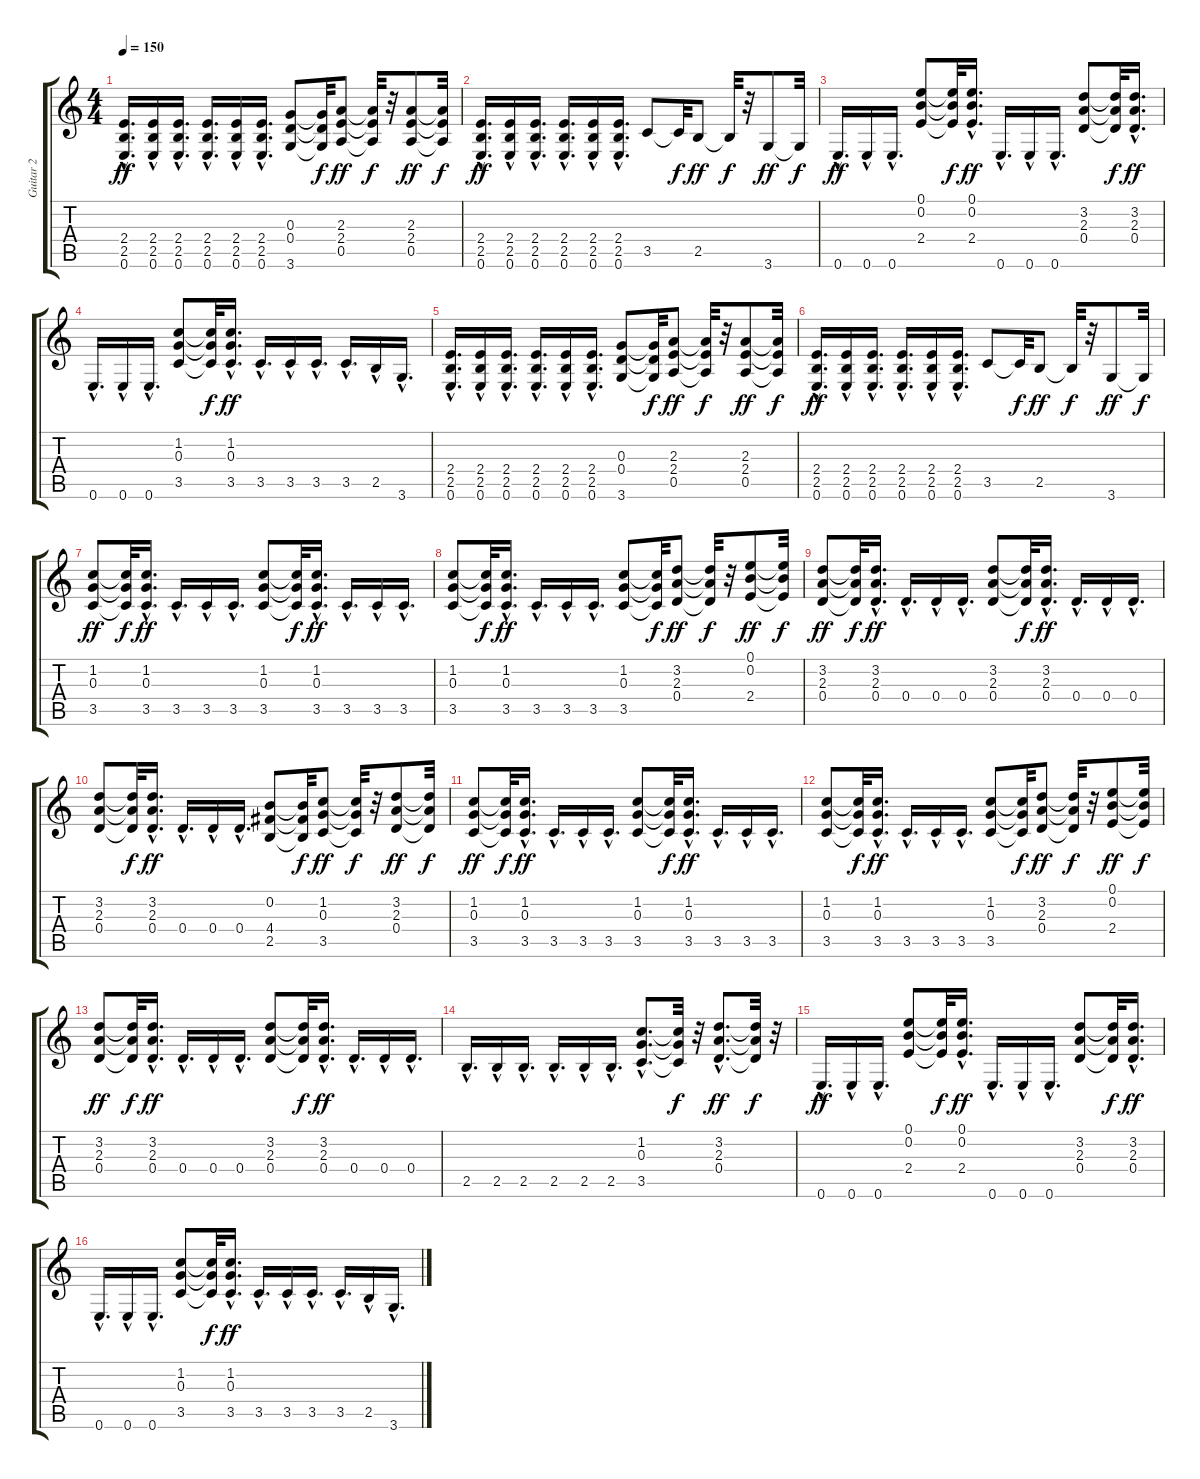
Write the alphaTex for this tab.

\track ("Guitar 2" "Guitar 2") {instrument overdrivenguitar}
\staff {score tabs}
\tuning (E4 B3 G3 D3 A2 E2) {hide}
\ts (4 4)
\tempo 150
\clef g2
\ks c
(2.4{hac} 2.5{hac} 0.6{hac}).16{d dy ff} (2.4{hac} 2.5{hac} 0.6{hac}).16 (2.4{hac} 2.5{hac} 0.6{hac}).16{d} (2.4{hac} 2.5{hac} 0.6{hac}).16{d} (2.4{hac} 2.5{hac} 0.6{hac}).16 (2.4{hac} 2.5{hac} 0.6{hac}).16{d} (0.3 0.4 3.6).8 (0.3{t} 0.4{t} 3.6{t}).32{dy f} (2.3 2.4 0.5).8{dy ff} (2.3{t} 2.4{t} 0.5{t}).32{dy f} r.32 (2.3 2.4 0.5).8{dy ff} (2.3{t} 2.4{t} 0.5{t}).32{dy f} |
(2.4{hac} 2.5{hac} 0.6{hac}).16{d dy ff} (2.4{hac} 2.5{hac} 0.6{hac}).16 (2.4{hac} 2.5{hac} 0.6{hac}).16{d} (2.4{hac} 2.5{hac} 0.6{hac}).16{d} (2.4{hac} 2.5{hac} 0.6{hac}).16 (2.4{hac} 2.5{hac} 0.6{hac}).16{d} 3.5.8 3.5{t}.32{dy f} 2.5.8{dy ff} 2.5{t}.32{dy f} r.32 3.6.8{dy ff} 3.6{t}.32{dy f} |
0.6{hac}.16{d dy ff} 0.6{hac}.16 0.6{hac}.16{d} (0.1 0.2 2.4).8 (0.1{t} 0.2{t} 2.4{t}).32{dy f} (0.1{hac} 0.2{hac} 2.4{hac}).16{d dy ff} 0.6{hac}.16{d} 0.6{hac}.16 0.6{hac}.16{d} (3.2 2.3 0.4).8 (3.2{t} 2.3{t} 0.4{t}).32{dy f} (3.2{hac} 2.3{hac} 0.4{hac}).16{d dy ff} |
0.6{hac}.16{d} 0.6{hac}.16 0.6{hac}.16{d} (1.2 0.3 3.5).8 (1.2{t} 0.3{t} 3.5{t}).32{dy f} (1.2{hac} 0.3{hac} 3.5{hac}).16{d dy ff} 3.5{hac}.16{d} 3.5{hac}.16 3.5{hac}.16{d} 3.5{hac}.16{d} 2.5{hac}.16 3.6{hac}.16{d} |
(2.4{hac} 2.5{hac} 0.6{hac}).16{d} (2.4{hac} 2.5{hac} 0.6{hac}).16 (2.4{hac} 2.5{hac} 0.6{hac}).16{d} (2.4{hac} 2.5{hac} 0.6{hac}).16{d} (2.4{hac} 2.5{hac} 0.6{hac}).16 (2.4{hac} 2.5{hac} 0.6{hac}).16{d} (0.3 0.4 3.6).8 (0.3{t} 0.4{t} 3.6{t}).32{dy f} (2.3 2.4 0.5).8{dy ff} (2.3{t} 2.4{t} 0.5{t}).32{dy f} r.32 (2.3 2.4 0.5).8{dy ff} (2.3{t} 2.4{t} 0.5{t}).32{dy f} |
(2.4{hac} 2.5{hac} 0.6{hac}).16{d dy ff} (2.4{hac} 2.5{hac} 0.6{hac}).16 (2.4{hac} 2.5{hac} 0.6{hac}).16{d} (2.4{hac} 2.5{hac} 0.6{hac}).16{d} (2.4{hac} 2.5{hac} 0.6{hac}).16 (2.4{hac} 2.5{hac} 0.6{hac}).16{d} 3.5.8 3.5{t}.32{dy f} 2.5.8{dy ff} 2.5{t}.32{dy f} r.32 3.6.8{dy ff} 3.6{t}.32{dy f} |
(1.2 0.3 3.5).8{dy ff} (1.2{t} 0.3{t} 3.5{t}).32{dy f} (1.2{hac} 0.3{hac} 3.5{hac}).16{d dy ff} 3.5{hac}.16{d} 3.5{hac}.16 3.5{hac}.16{d} (1.2 0.3 3.5).8 (1.2{t} 0.3{t} 3.5{t}).32{dy f} (1.2{hac} 0.3{hac} 3.5{hac}).16{d dy ff} 3.5{hac}.16{d} 3.5{hac}.16 3.5{hac}.16{d} |
(1.2 0.3 3.5).8 (1.2{t} 0.3{t} 3.5{t}).32{dy f} (1.2{hac} 0.3{hac} 3.5{hac}).16{d dy ff} 3.5{hac}.16{d} 3.5{hac}.16 3.5{hac}.16{d} (1.2 0.3 3.5).8 (1.2{t} 0.3{t} 3.5{t}).32{dy f} (3.2 2.3 0.4).8{dy ff} (3.2{t} 2.3{t} 0.4{t}).32{dy f} r.32 (0.1 0.2 2.4).8{dy ff} (0.1{t} 0.2{t} 2.4{t}).32{dy f} |
(3.2 2.3 0.4).8{dy ff} (3.2{t} 2.3{t} 0.4{t}).32{dy f} (3.2{hac} 2.3{hac} 0.4{hac}).16{d dy ff} 0.4{hac}.16{d} 0.4{hac}.16 0.4{hac}.16{d} (3.2 2.3 0.4).8 (3.2{t} 2.3{t} 0.4{t}).32{dy f} (3.2{hac} 2.3{hac} 0.4{hac}).16{d dy ff} 0.4{hac}.16{d} 0.4{hac}.16 0.4{hac}.16{d} |
(3.2 2.3 0.4).8 (3.2{t} 2.3{t} 0.4{t}).32{dy f} (3.2{hac} 2.3{hac} 0.4{hac}).16{d dy ff} 0.4{hac}.16{d} 0.4{hac}.16 0.4{hac}.16{d} (0.2 4.4 2.5).8 (0.2{t} 4.4{t} 2.5{t}).32{dy f} (1.2 0.3 3.5).8{dy ff} (1.2{t} 0.3{t} 3.5{t}).32{dy f} r.32 (3.2 2.3 0.4).8{dy ff} (3.2{t} 2.3{t} 0.4{t}).32{dy f} |
(1.2 0.3 3.5).8{dy ff} (1.2{t} 0.3{t} 3.5{t}).32{dy f} (1.2{hac} 0.3{hac} 3.5{hac}).16{d dy ff} 3.5{hac}.16{d} 3.5{hac}.16 3.5{hac}.16{d} (1.2 0.3 3.5).8 (1.2{t} 0.3{t} 3.5{t}).32{dy f} (1.2{hac} 0.3{hac} 3.5{hac}).16{d dy ff} 3.5{hac}.16{d} 3.5{hac}.16 3.5{hac}.16{d} |
(1.2 0.3 3.5).8 (1.2{t} 0.3{t} 3.5{t}).32{dy f} (1.2{hac} 0.3{hac} 3.5{hac}).16{d dy ff} 3.5{hac}.16{d} 3.5{hac}.16 3.5{hac}.16{d} (1.2 0.3 3.5).8 (1.2{t} 0.3{t} 3.5{t}).32{dy f} (3.2 2.3 0.4).8{dy ff} (3.2{t} 2.3{t} 0.4{t}).32{dy f} r.32 (0.1 0.2 2.4).8{dy ff} (0.1{t} 0.2{t} 2.4{t}).32{dy f} |
(3.2 2.3 0.4).8{dy ff} (3.2{t} 2.3{t} 0.4{t}).32{dy f} (3.2{hac} 2.3{hac} 0.4{hac}).16{d dy ff} 0.4{hac}.16{d} 0.4{hac}.16 0.4{hac}.16{d} (3.2 2.3 0.4).8 (3.2{t} 2.3{t} 0.4{t}).32{dy f} (3.2{hac} 2.3{hac} 0.4{hac}).16{d dy ff} 0.4{hac}.16{d} 0.4{hac}.16 0.4{hac}.16{d} |
2.5{hac}.16{d} 2.5{hac}.16 2.5{hac}.16{d} 2.5{hac}.16{d} 2.5{hac}.16 2.5{hac}.16{d} (1.2{hac} 0.3{hac} 3.5{hac}).8{d} (1.2{t} 0.3{t} 3.5{t}).32{dy f} r.32 (3.2{hac} 2.3{hac} 0.4{hac}).8{d dy ff} (3.2{t} 2.3{t} 0.4{t}).32{dy f} r.32 |
0.6{hac}.16{d dy ff} 0.6{hac}.16 0.6{hac}.16{d} (0.1 0.2 2.4).8 (0.1{t} 0.2{t} 2.4{t}).32{dy f} (0.1{hac} 0.2{hac} 2.4{hac}).16{d dy ff} 0.6{hac}.16{d} 0.6{hac}.16 0.6{hac}.16{d} (3.2 2.3 0.4).8 (3.2{t} 2.3{t} 0.4{t}).32{dy f} (3.2{hac} 2.3{hac} 0.4{hac}).16{d dy ff} |
0.6{hac}.16{d} 0.6{hac}.16 0.6{hac}.16{d} (1.2 0.3 3.5).8 (1.2{t} 0.3{t} 3.5{t}).32{dy f} (1.2{hac} 0.3{hac} 3.5{hac}).16{d dy ff} 3.5{hac}.16{d} 3.5{hac}.16 3.5{hac}.16{d} 3.5{hac}.16{d} 2.5{hac}.16 3.6{hac}.16{d}
